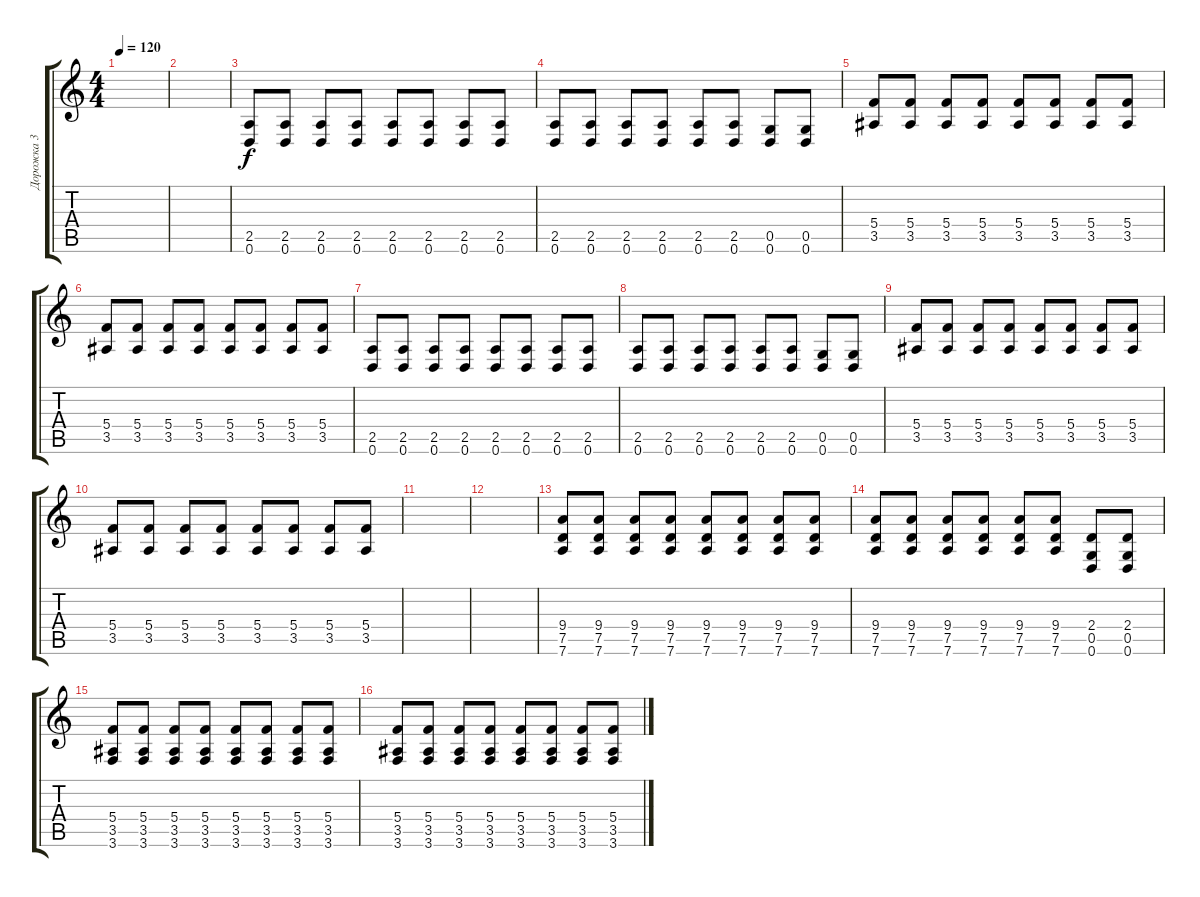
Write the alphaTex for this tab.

\track ("Дорожка 3" "Дорожка 3") {instrument distortionguitar}
\staff {score tabs}
\tuning (D4 A3 F3 C3 G2 D2) {hide}
\ts (4 4)
\tempo 120
\clef g2
\ks c
|
|
(2.5 0.6).8{volume 13} (2.5 0.6).8 (2.5 0.6).8 (2.5 0.6).8 (2.5 0.6).8 (2.5 0.6).8 (2.5 0.6).8 (2.5 0.6).8 |
(2.5 0.6).8 (2.5 0.6).8 (2.5 0.6).8 (2.5 0.6).8 (2.5 0.6).8 (2.5 0.6).8 (0.5 0.6).8 (0.5 0.6).8 |
(5.4 3.5).8 (5.4 3.5).8 (5.4 3.5).8 (5.4 3.5).8 (5.4 3.5).8 (5.4 3.5).8 (5.4 3.5).8 (5.4 3.5).8 |
(5.4 3.5).8 (5.4 3.5).8 (5.4 3.5).8 (5.4 3.5).8 (5.4 3.5).8 (5.4 3.5).8 (5.4 3.5).8 (5.4 3.5).8 |
(2.5 0.6).8{volume 13} (2.5 0.6).8 (2.5 0.6).8 (2.5 0.6).8 (2.5 0.6).8 (2.5 0.6).8 (2.5 0.6).8 (2.5 0.6).8 |
(2.5 0.6).8 (2.5 0.6).8 (2.5 0.6).8 (2.5 0.6).8 (2.5 0.6).8 (2.5 0.6).8 (0.5 0.6).8 (0.5 0.6).8 |
(5.4 3.5).8 (5.4 3.5).8 (5.4 3.5).8 (5.4 3.5).8 (5.4 3.5).8 (5.4 3.5).8 (5.4 3.5).8 (5.4 3.5).8 |
(5.4 3.5).8 (5.4 3.5).8 (5.4 3.5).8 (5.4 3.5).8 (5.4 3.5).8 (5.4 3.5).8 (5.4 3.5).8 (5.4 3.5).8 |
|
|
(9.4 7.5 7.6).8{volume 16} (9.4 7.5 7.6).8 (9.4 7.5 7.6).8 (9.4 7.5 7.6).8 (9.4 7.5 7.6).8 (9.4 7.5 7.6).8 (9.4 7.5 7.6).8 (9.4 7.5 7.6).8 |
(9.4 7.5 7.6).8 (9.4 7.5 7.6).8 (9.4 7.5 7.6).8 (9.4 7.5 7.6).8 (9.4 7.5 7.6).8 (9.4 7.5 7.6).8 (2.4 0.5 0.6).8 (2.4 0.5 0.6).8 |
(5.4 3.5 3.6).8 (5.4 3.5 3.6).8 (5.4 3.5 3.6).8 (5.4 3.5 3.6).8 (5.4 3.5 3.6).8 (5.4 3.5 3.6).8 (5.4 3.5 3.6).8 (5.4 3.5 3.6).8 |
(5.4 3.5 3.6).8 (5.4 3.5 3.6).8 (5.4 3.5 3.6).8 (5.4 3.5 3.6).8 (5.4 3.5 3.6).8 (5.4 3.5 3.6).8 (5.4 3.5 3.6).8 (5.4 3.5 3.6).8
